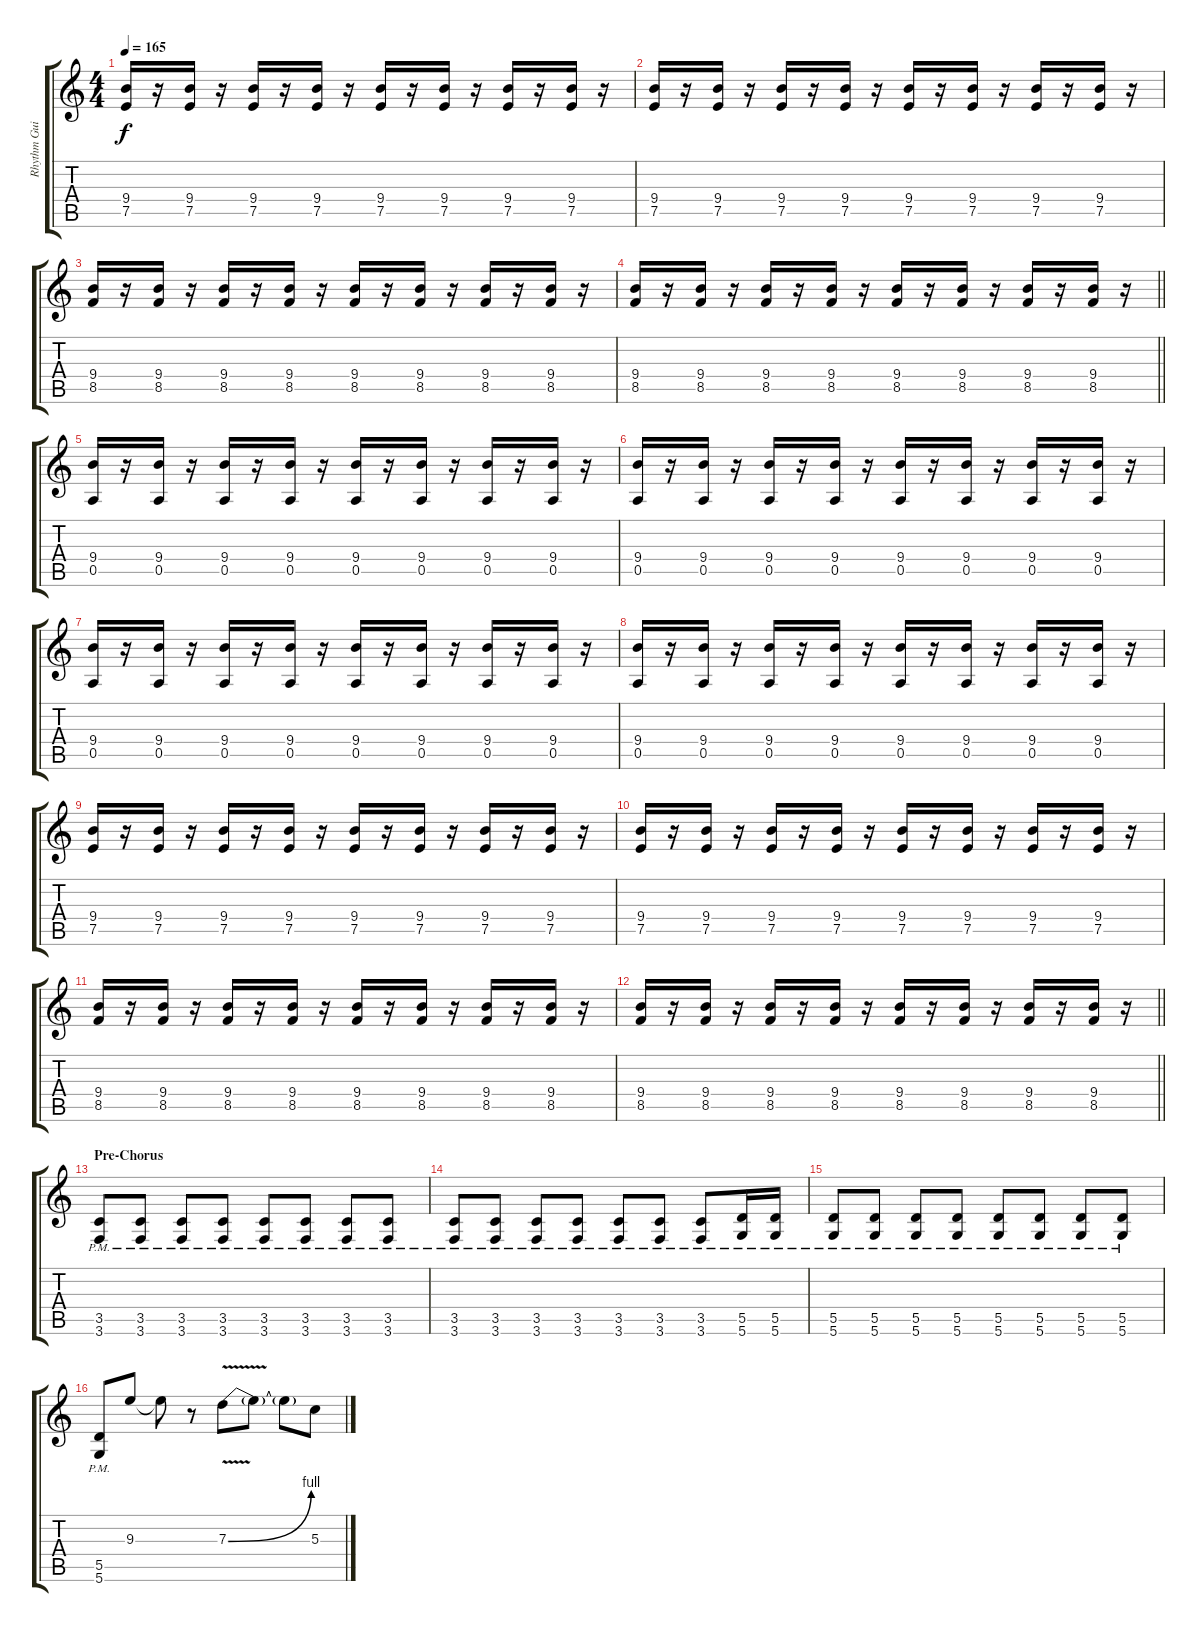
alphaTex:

\track ("Rhythm Guitar 2" "Rhythm Gui") {instrument distortionguitar}
\staff {score tabs}
\tuning (E4 B3 G3 D3 A2 D2) {hide}
\ts (4 4)
\tempo 165
\clef g2
\ks c
(9.4 7.5).16{dy f volume 13} r.16 (9.4 7.5).16{volume 2} r.16 (9.4 7.5).16 r.16 (9.4 7.5).16 r.16 (9.4 7.5).16 r.16 (9.4 7.5).16 r.16 (9.4 7.5).16 r.16 (9.4 7.5).16 r.16 |
(9.4 7.5).16 r.16 (9.4 7.5).16 r.16 (9.4 7.5).16 r.16 (9.4 7.5).16 r.16 (9.4 7.5).16 r.16 (9.4 7.5).16 r.16 (9.4 7.5).16 r.16 (9.4 7.5).16 r.16 |
(9.4 8.5).16{volume 12} r.16 (9.4 8.5).16{volume 2} r.16 (9.4 8.5).16 r.16 (9.4 8.5).16 r.16 (9.4 8.5).16 r.16 (9.4 8.5).16 r.16 (9.4 8.5).16 r.16 (9.4 8.5).16 r.16 |
\barLineRight lightlight
(9.4 8.5).16 r.16 (9.4 8.5).16 r.16 (9.4 8.5).16 r.16 (9.4 8.5).16 r.16 (9.4 8.5).16 r.16 (9.4 8.5).16 r.16 (9.4 8.5).16 r.16 (9.4 8.5).16 r.16 |
(9.4 0.5).16{volume 13} r.16 (9.4 0.5).16{volume 2} r.16 (9.4 0.5).16 r.16 (9.4 0.5).16 r.16 (9.4 0.5).16 r.16 (9.4 0.5).16 r.16 (9.4 0.5).16 r.16 (9.4 0.5).16 r.16 |
(9.4 0.5).16 r.16 (9.4 0.5).16 r.16 (9.4 0.5).16 r.16 (9.4 0.5).16 r.16 (9.4 0.5).16 r.16 (9.4 0.5).16 r.16 (9.4 0.5).16 r.16 (9.4 0.5).16 r.16 |
(9.4 0.5).16{volume 12} r.16 (9.4 0.5).16{volume 2} r.16 (9.4 0.5).16 r.16 (9.4 0.5).16 r.16 (9.4 0.5).16 r.16 (9.4 0.5).16 r.16 (9.4 0.5).16 r.16 (9.4 0.5).16 r.16 |
(9.4 0.5).16 r.16 (9.4 0.5).16 r.16 (9.4 0.5).16 r.16 (9.4 0.5).16 r.16 (9.4 0.5).16 r.16 (9.4 0.5).16 r.16 (9.4 0.5).16 r.16 (9.4 0.5).16 r.16 |
(9.4 7.5).16{volume 13} r.16 (9.4 7.5).16{volume 2} r.16 (9.4 7.5).16 r.16 (9.4 7.5).16 r.16 (9.4 7.5).16 r.16 (9.4 7.5).16 r.16 (9.4 7.5).16 r.16 (9.4 7.5).16 r.16 |
(9.4 7.5).16 r.16 (9.4 7.5).16 r.16 (9.4 7.5).16 r.16 (9.4 7.5).16 r.16 (9.4 7.5).16 r.16 (9.4 7.5).16 r.16 (9.4 7.5).16 r.16 (9.4 7.5).16 r.16 |
(9.4 8.5).16{volume 12} r.16 (9.4 8.5).16{volume 2} r.16 (9.4 8.5).16 r.16 (9.4 8.5).16 r.16 (9.4 8.5).16 r.16 (9.4 8.5).16 r.16 (9.4 8.5).16 r.16 (9.4 8.5).16 r.16 |
\barLineRight lightlight
(9.4 8.5).16 r.16 (9.4 8.5).16 r.16 (9.4 8.5).16 r.16 (9.4 8.5).16 r.16 (9.4 8.5).16 r.16 (9.4 8.5).16 r.16 (9.4 8.5).16 r.16 (9.4 8.5).16 r.16 |
\section ("" "Pre-Chorus")
(3.5{pm} 3.6{pm}).8{volume 13} (3.5{pm} 3.6{pm}).8 (3.5{pm} 3.6{pm}).8 (3.5{pm} 3.6{pm}).8 (3.5{pm} 3.6{pm}).8 (3.5{pm} 3.6{pm}).8 (3.5{pm} 3.6{pm}).8 (3.5{pm} 3.6{pm}).8 |
(3.5{pm} 3.6{pm}).8 (3.5{pm} 3.6{pm}).8 (3.5{pm} 3.6{pm}).8 (3.5{pm} 3.6{pm}).8 (3.5{pm} 3.6{pm}).8 (3.5{pm} 3.6{pm}).8 (3.5{pm} 3.6{pm}).8 (5.5{pm} 5.6{pm}).16 (5.5{pm} 5.6{pm}).16 |
(5.5{pm} 5.6{pm}).8 (5.5{pm} 5.6{pm}).8 (5.5{pm} 5.6{pm}).8 (5.5{pm} 5.6{pm}).8 (5.5{pm} 5.6{pm}).8 (5.5{pm} 5.6{pm}).8 (5.5{pm} 5.6{pm}).8 (5.5{pm} 5.6{pm}).8 |
(5.5{pm} 5.6{pm}).8 9.3.8 9.3{t}.8 r.8 7.3{be (bend 0 0 60 4) v}.8 7.3{t}.8 7.3{t}.8 5.3.8
